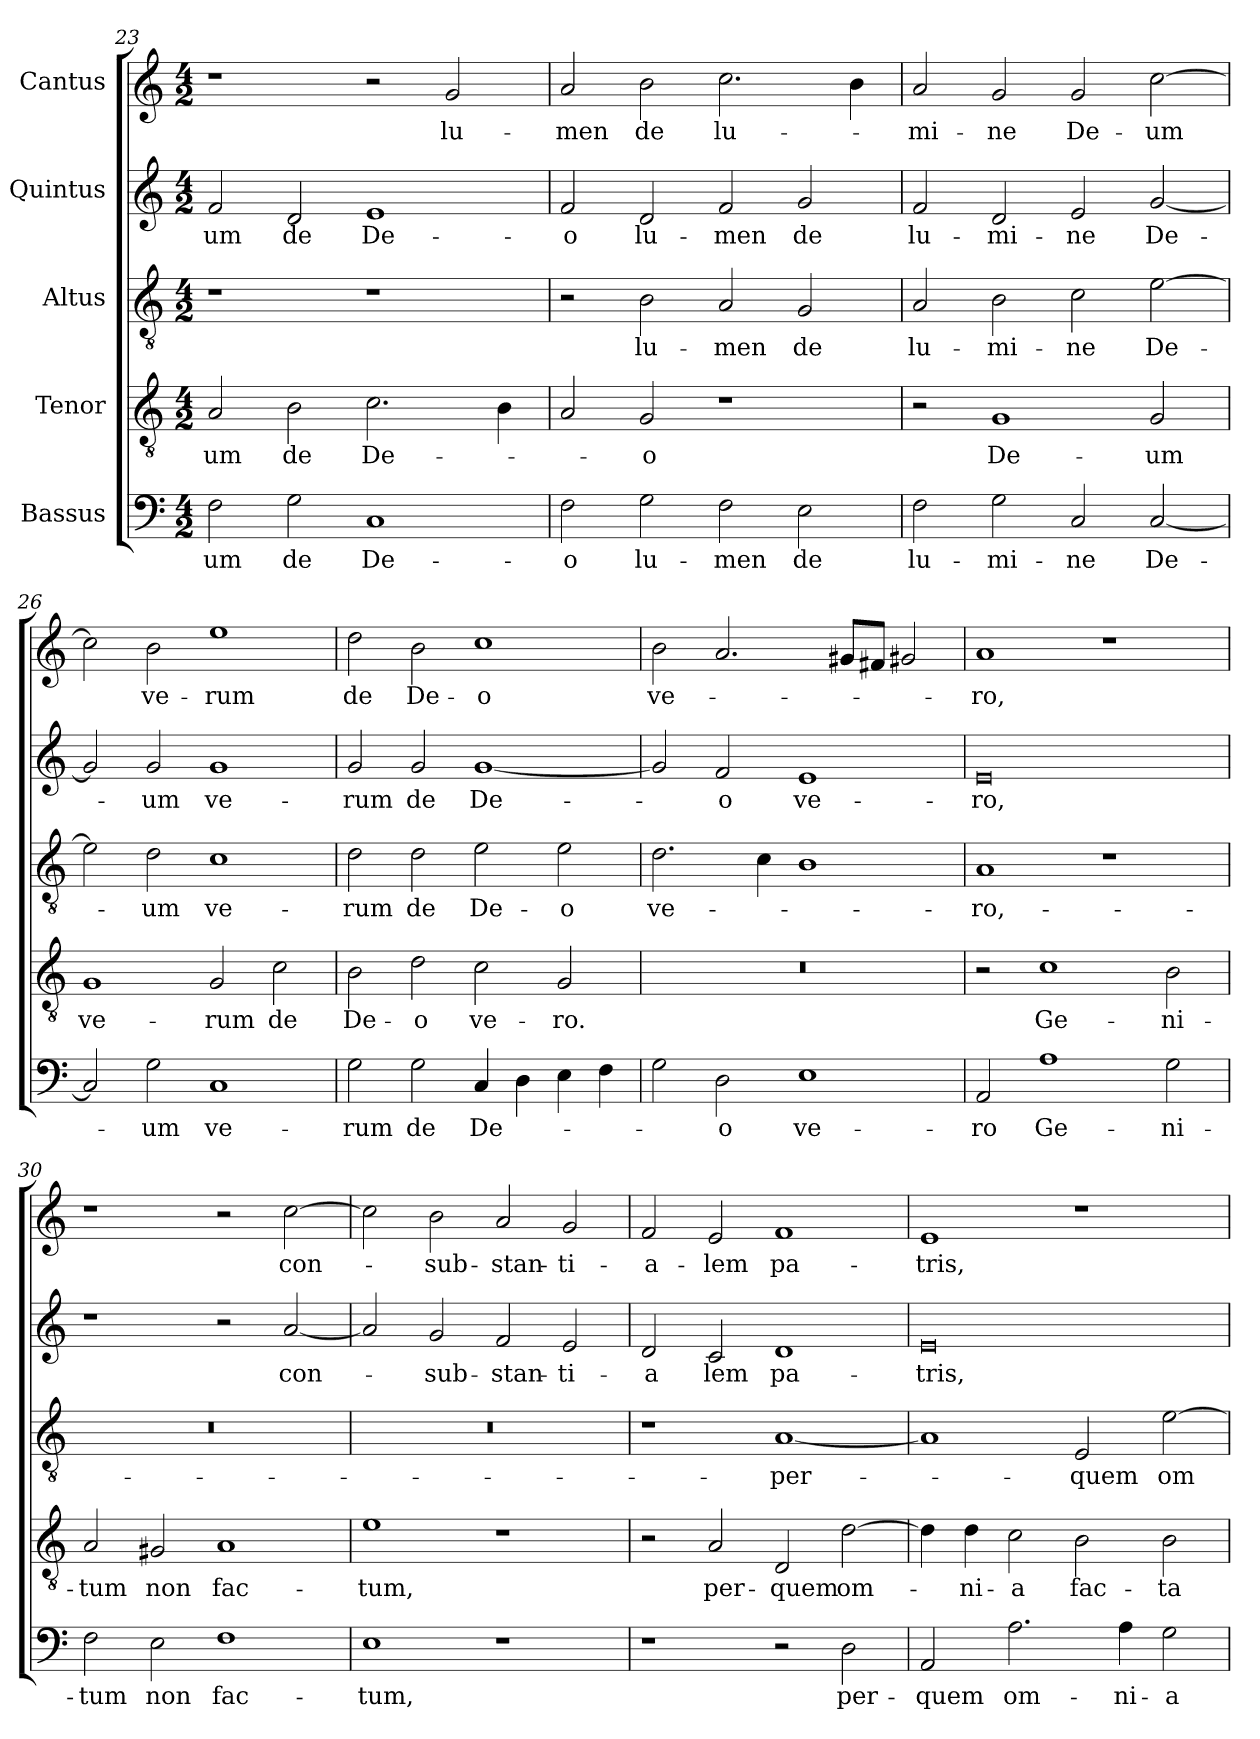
**kern	**text	**kern	**text	**kern	**text	**kern	**text	**kern	**text
*part5	*part5	*part4	*part4	*part3	*part3	*part2	*part2	*part1	*part1
*staff5	*staff5	*staff4	*staff4	*staff3	*staff3	*staff2	*staff2	*staff1	*staff1
*I"Bassus	*	*I"Tenor	*	*I"Altus	*	*I"Quintus	*	*I"Cantus	*
*clefF4	*	*clefGv2	*	*clefGv2	*	*clefG2	*	*clefG2	*
*k[]	*	*k[]	*	*k[]	*	*k[]	*	*k[]	*
*M4/2	*	*M4/2	*	*M4/2	*	*M4/2	*	*M4/2	*
=23	=23	=23	=23	=23	=23	=23	=23	=23	=23
2F\	-um	2A/	-um	1r	.	2f/	-um	1r	.
2G\	de	2B\	de	.	.	2d/	de	.	.
1C/	De-	2.c\	De-	1r	.	1e/	De-	2r	.
.	.	.	.	.	.	.	.	2g/	lu-
.	.	4B\	.	.	.	.	.	.	.
=24	=24	=24	=24	=24	=24	=24	=24	=24	=24
2F\	-o	2A/	.	2r	.	2f/	-o	2a/	-men
2G\	lu-	2G/	-o	2B\	lu-	2d/	lu-	2b\	de
2F\	-men	1r	.	2A/	-men	2f/	-men	2.cc\	lu-
2E\	de	.	.	2G/	de	2g/	de	.	.
.	.	.	.	.	.	.	.	4b\	.
=25	=25	=25	=25	=25	=25	=25	=25	=25	=25
2F\	lu-	2r	.	2A/	lu-	2f/	lu-	2a/	-mi-
2G\	-mi-	1G/	De-	2B\	-mi-	2d/	-mi-	2g/	-ne
2C/	-ne	.	.	2c\	-ne	2e/	-ne	2g/	De-
[2C/	De-	2G/	-um	[2e\	De-	[2g/	De-	[2cc\	-um
=26	=26	=26	=26	=26	=26	=26	=26	=26	=26
2C/]	.	1G/	ve-	2e\]	.	2g/]	.	2cc\]	.
2G\	-um	.	.	2d\	-um	2g/	-um	2b\	ve-
1C/	ve-	2G/	-rum	1c\	ve-	1g/	ve-	1ee\	-rum
.	.	2c\	de	.	.	.	.	.	.
=27	=27	=27	=27	=27	=27	=27	=27	=27	=27
2G\	-rum	2B\	De-	2d\	-rum	2g/	-rum	2dd\	de
2G\	de	2d\	-o	2d\	de	2g/	de	2b\	De-
4C/	De-	2c\	ve-	2e\	De-	[1g/	De-	1cc\	-o
4D\	.	.	.	.	.	.	.	.	.
4E\	.	2G/	-ro.	2e\	-o	.	.	.	.
4F\	.	.	.	.	.	.	.	.	.
=28	=28	=28	=28	=28	=28	=28	=28	=28	=28
2G\	.	0r	.	2.d\	ve-	2g/]	.	2b\	ve-
2D\	-o	.	.	.	.	2f/	-o	2.a/	.
.	.	.	.	4c\	.	.	.	.	.
1E\	ve-	.	.	1B\	.	1e/	ve-	.	.
.	.	.	.	.	.	.	.	8g#X/L	.
.	.	.	.	.	.	.	.	8f#X/J	.
.	.	.	.	.	.	.	.	2g#X/	.
=29	=29	=29	=29	=29	=29	=29	=29	=29	=29
2AA/	-ro	2r	.	1A/	-ro,-	0e/	-ro,	1a/	-ro,
1A\	Ge-	1c\	Ge-	.	.	.	.	.	.
.	.	.	.	1r	.	.	.	1r	.
2G\	-ni-	2B\	-ni-	.	.	.	.	.	.
=30	=30	=30	=30	=30	=30	=30	=30	=30	=30
2F\	-tum	2A/	-tum	0r	.	1r	.	1r	.
2E\	non	2G#X/	non	.	.	.	.	.	.
1F\	fac-	1A/	fac-	.	.	2r	.	2r	.
.	.	.	.	.	.	[2a/	con-	[2cc\	con-
=31	=31	=31	=31	=31	=31	=31	=31	=31	=31
1E\	-tum,	1e\	-tum,	0r	.	2a/]	.	2cc\]	.
.	.	.	.	.	.	2g/	-sub-	2b\	-sub-
1r	.	1r	.	.	.	2f/	-stan-	2a/	-stan-
.	.	.	.	.	.	2e/	-ti-	2g/	-ti-
=32	=32	=32	=32	=32	=32	=32	=32	=32	=32
1r	.	2r	.	1r	.	2d/	-a	2f/	-a-
.	.	2A/	per-	.	.	2c/	lem	2e/	-lem
2r	.	2D/	-quem	[1A/	-per-	1d/	pa-	1f/	pa-
2D\	per-	[2d\	om-	.	.	.	.	.	.
=33	=33	=33	=33	=33	=33	=33	=33	=33	=33
2AA/	-quem	4d\]	.	1A/]	.	0e/	-tris,	1e/	-tris,
.	.	4d\	-ni-	.	.	.	.	.	.
2.A\	om-	2c\	-a	.	.	.	.	.	.
.	.	2B\	fac-	2E/	-quem	.	.	1r	.
4A\	-ni-	.	.	.	.	.	.	.	.
2G\	-a	2B\	-ta	[2e\	om-	.	.	.	.
=	=	=	=	=	=	=	=	=	=
*-	*-	*-	*-	*-	*-	*-	*-	*-	*-
